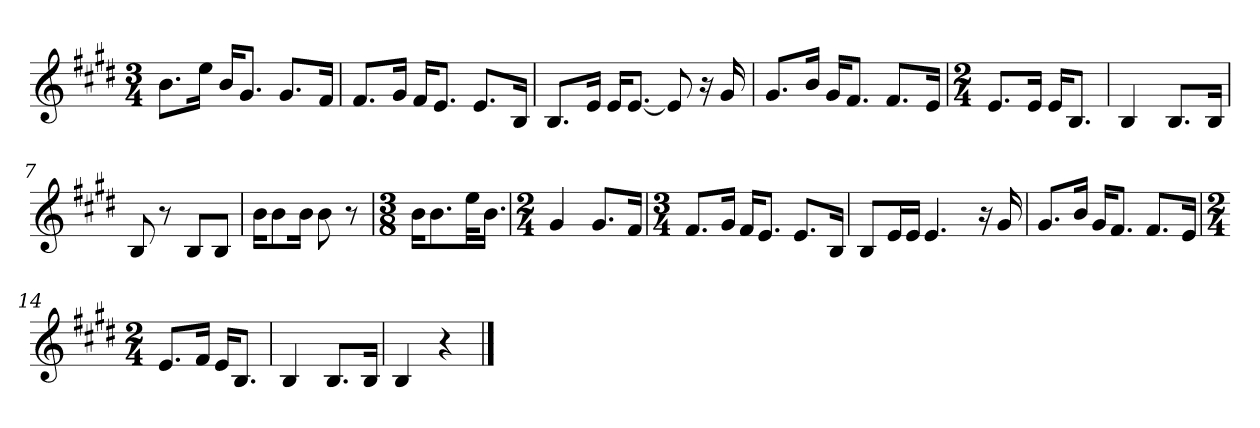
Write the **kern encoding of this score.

**kern
*part1
*staff1
*clefG2
*k[f#c#g#d#]
*M3/4
=1
8.b\L
16ee\Jk
16b/KL
8.g#/J
8.g#/L
16f#/Jk
=2
8.f#/L
16g#/Jk
16f#/KL
8.e/J
8.e/L
16B/Jk
=3
8.B/L
16e/Jk
16e/KL
[8.e/J
8e/]
16r
16g#/
=4
8.g#/L
16b/Jk
16g#/KL
8.f#/J
8.f#/L
16e/Jk
=5
*M2/4
8.e/L
16e/Jk
16e/KL
8.B/J
=6
4B/
8.B/L
16B/Jk
=7
8B/
8r
8B/L
8B/J
=8
16b\KL
8b\
16b\Jk
8b\
8r
=9
*M3/8
16b\KL
8.b\
32ee\KL
16.b\JJ
=10
*M2/4
4g#/
8.g#/L
16f#/Jk
=11
*M3/4
8.f#/L
16g#/Jk
16f#/KL
8.e/J
8.e/L
16B/Jk
=12
8B/L
16e/L
16e/JJ
4.e/
16r
16g#/
=13
8.g#/L
16b/Jk
16g#/KL
8.f#/J
8.f#/L
16e/Jk
=14
*M2/4
8.e/L
16f#/Jk
16e/KL
8.B/J
=15
4B/
8.B/L
16B/Jk
=16
4B/
4r
==
*-
